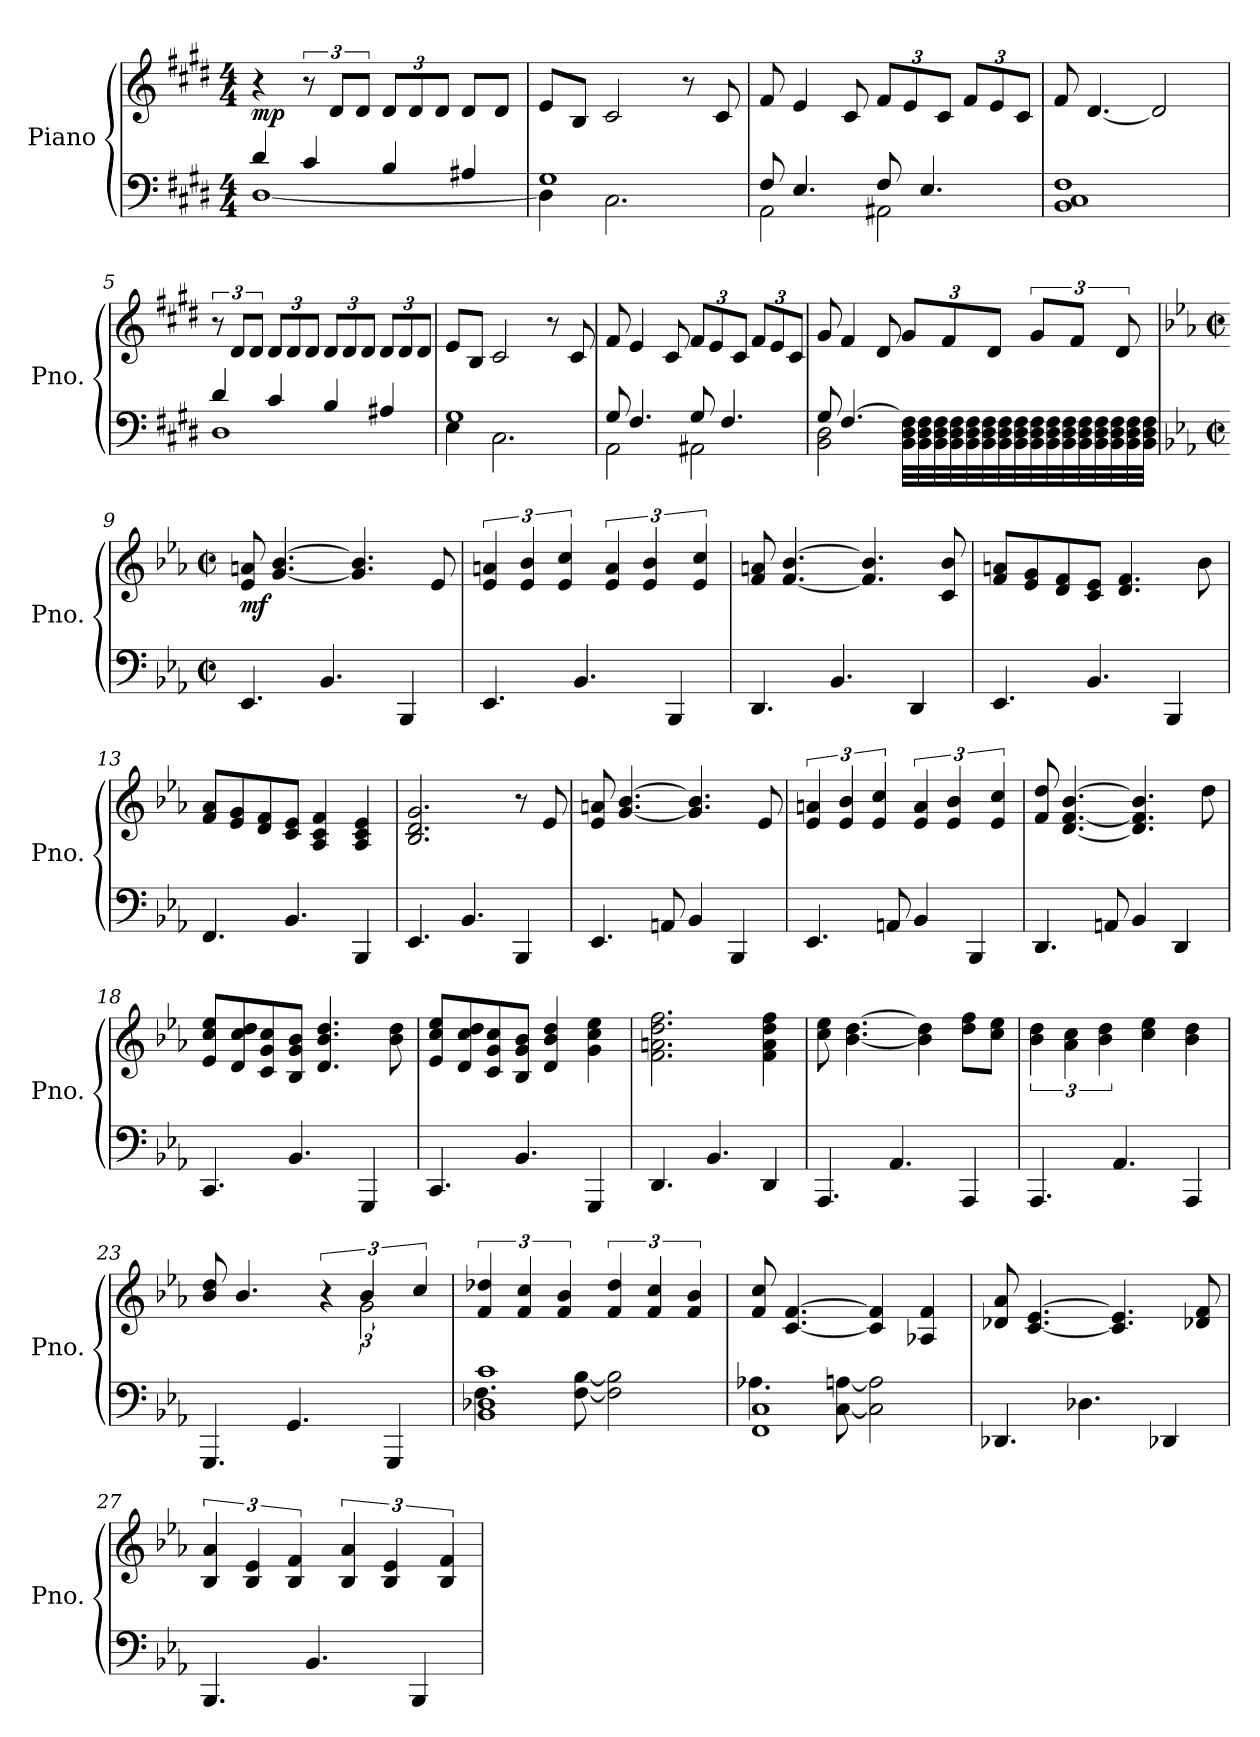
**kern	**kern	**dynam
*part1	*part1	*part1
*staff2	*staff1	*staff1/2
*I"Piano	*	*
*I'Pno.	*	*
*clefF4	*clefG2	*
*k[f#c#g#d#]	*k[f#c#g#d#]	*
*M4/4	*M4/4	*
*MM55	*MM55	*
=1	=1	=1
*^	*	*
!	!	!	!LO:DY:b
4d#/	[1D#	4r	mp
4c#/	.	12r	.
.	.	12d#/L	.
.	.	12d#/J	.
*	*	*Xbrackettup	*
4B/	.	12d#/L	.
.	.	12d#/	.
.	.	12d#/J	.
4A#X/	.	8d#/L	.
.	.	8d#/J	.
=2	=2	=2	=2
1G#	4D#\]	8e/L	.
.	.	8B/J	.
.	2.C#\	2c#/	.
.	.	8r	.
.	.	8c#/	.
=3	=3	=3	=3
8F#/	2AA\	8f#/	.
4.E/	.	4e/	.
.	.	8c#/	.
8F#/	2AA#X\	12f#/L	.
.	.	12e/	.
4.E/	.	.	.
.	.	12c#/J	.
.	.	12f#/L	.
.	.	12e/	.
.	.	12c#/J	.
*v	*v	*	*
=4	=4	=4
1BB 1C# 1F#	8f#/	.
.	[4.d#/	.
.	2d#/]	.
=5	=5	=5
*^	*	*
*	*	*brackettup	*
4d#/	1D#	12r	.
.	.	12d#/L	.
.	.	12d#/J	.
*	*	*Xbrackettup	*
4c#/	.	12d#/L	.
.	.	12d#/	.
.	.	12d#/J	.
4B/	.	12d#/L	.
.	.	12d#/	.
.	.	12d#/J	.
4A#X/	.	12d#/L	.
.	.	12d#/	.
.	.	12d#/J	.
!!LO:LB:g=z
=6	=6	=6	=6
1G#	4E\	8e/L	.
.	.	8B/J	.
.	2.C#\	2c#/	.
.	.	8r	.
.	.	8c#/	.
=7	=7	=7	=7
8G#/	2AA\	8f#/	.
4.F#/	.	4e/	.
.	.	8c#/	.
8G#/	2AA#X\	12f#/L	.
.	.	12e/	.
4.F#/	.	.	.
.	.	12c#/J	.
.	.	12f#/L	.
.	.	12e/	.
.	.	12c#/J	.
=8	=8	=8	=8
8G#/	2BB\ 2D#\	8g#/	.
[4.F#/	.	4f#/	.
.	.	8d#/	.
*tremolo	*	*	*
2rAyy	32BB\ 32D#\ 32F#\]LLL	12g#/L	.
.	32BB\ 32D#\ 32F#\	.	.
.	32BB\ 32D#\ 32F#\	.	.
.	.	12f#/	.
.	32BB\ 32D#\ 32F#\	.	.
.	32BB\ 32D#\ 32F#\	.	.
.	32BB\ 32D#\ 32F#\	.	.
.	.	12d#/J	.
.	32BB\ 32D#\ 32F#\	.	.
.	32BB\ 32D#\ 32F#\	.	.
*	*	*brackettup	*
.	32BB\ 32D#\ 32F#\	12g#/L	.
.	32BB\ 32D#\ 32F#\	.	.
.	32BB\ 32D#\ 32F#\	.	.
.	.	12f#/J	.
.	32BB\ 32D#\ 32F#\	.	.
.	32BB\ 32D#\ 32F#\	.	.
.	32BB\ 32D#\ 32F#\	.	.
.	.	12d#/	.
.	32BB\ 32D#\ 32F#\	.	.
.	32BB\ 32D#\ 32F#\JJJ	.	.
*Xtremolo	*	*	*
*v	*v	*	*
=9	=9	=9
*k[b-e-a-]	*k[b-e-a-]	*
*M2/2	*M2/2	*
*met(c|)	*met(c|)	*
*	*MM105	*
!	!	!LO:DY:b
4.EE-/	8e-/ 8an/	mf
.	[4.g/ [4.b-/	.
4.BB-/	.	.
.	4.g/] 4.b-/]	.
4BBB-/	.	.
.	8e-/	.
!!LO:LB:g=z
=10	=10	=10
4.EE-/	6e-/ 6an/	.
.	6e-/ 6b-/	.
.	6e-/ 6cc/	.
4.BB-/	.	.
.	6e-/ 6a/	.
.	6e-/ 6b-/	.
4BBB-/	.	.
.	6e-/ 6cc/	.
=11	=11	=11
4.DD/	8f/ 8an/	.
.	[4.f/ [4.b-/	.
4.BB-/	.	.
.	4.f/] 4.b-/]	.
4DD/	.	.
.	8c/ 8b-/	.
=12	=12	=12
4.EE-/	8f/ 8an/L	.
.	8e-/ 8g/	.
.	8d/ 8f/	.
4.BB-/	8c/ 8e-/J	.
.	4.d/ 4.f/	.
4BBB-/	.	.
.	8b-\	.
=13	=13	=13
4.FF/	8f/ 8a-/L	.
.	8e-/ 8g/	.
.	8d/ 8f/	.
4.BB-/	8c/ 8e-/J	.
.	4A-/ 4c/ 4f/	.
4BBB-/	4A-/ 4c/ 4e-/	.
=14	=14	=14
4.EE-/	2.B-/ 2.d/ 2.g/	.
4.BB-/	.	.
4BBB-/	8r	.
.	8e-/	.
=15	=15	=15
4.EE-/	8e-/ 8an/	.
.	[4.g/ [4.b-/	.
8AAn/	.	.
4BB-/	4.g/] 4.b-/]	.
4BBB-/	.	.
.	8e-/	.
!!LO:LB:g=z
=16	=16	=16
4.EE-/	6e-/ 6an/	.
.	6e-/ 6b-/	.
.	6e-/ 6cc/	.
8AAn/	.	.
4BB-/	6e-/ 6a/	.
.	6e-/ 6b-/	.
4BBB-/	.	.
.	6e-/ 6cc/	.
=17	=17	=17
4.DD/	8f/ 8dd/	.
.	[4.d/ [4.f/ [4.b-/	.
8AAn/	.	.
4BB-/	4.d/] 4.f/] 4.b-/]	.
4DD/	.	.
.	8dd\	.
=18	=18	=18
4.CC/	8e-/ 8cc/ 8ee-/L	.
.	8d/ 8cc/ 8dd/	.
.	8c/ 8g/ 8cc/	.
4.BB-/	8B-/ 8g/ 8b-/J	.
.	4.d/ 4.b-/ 4.dd/	.
4GGG/	.	.
.	8b-\ 8dd\	.
=19	=19	=19
4.CC/	8e-/ 8cc/ 8ee-/L	.
.	8d/ 8cc/ 8dd/	.
.	8c/ 8g/ 8cc/	.
4.BB-/	8B-/ 8g/ 8b-/J	.
.	4d/ 4b-/ 4dd/	.
4GGG/	4g\ 4cc\ 4ee-\	.
=20	=20	=20
4.DD/	2.f\ 2.an\ 2.dd\ 2.ff\	.
4.BB-/	.	.
4DD/	4f\ 4a\ 4dd\ 4ff\	.
=21	=21	=21
4.AAA-/	8cc\ 8ee-\	.
.	[4.b-\ [4.dd\	.
4.AA-/	.	.
.	4b-\] 4dd\]	.
4AAA-/	8dd\ 8ff\L	.
.	8cc\ 8ee-\J	.
!!LO:LB:g=z
=22	=22	=22
4.AAA-/	6b-\ 6dd\	.
.	6a-\ 6cc\	.
.	6b-\ 6dd\	.
4.AA-/	.	.
.	4cc\ 4ee-\	.
4AAA-/	4b-\ 4dd\	.
=23	=23	=23
*	*^	*
4.GGG/	8b-/ 8dd/	2ryy	.
.	4.b-/	.	.
4.GG/	.	.	.
.	6r	6ryy	.
.	6b-/	3g\	.
4GGG/	.	.	.
.	6cc/	.	.
*	*v	*v	*
=24	=24	=24
*^	*	*
1BB- 1D-X 1c	4.F\	6f/ 6dd-X/	.
.	.	6f/ 6cc/	.
.	.	6f/ 6b-/	.
.	[8F\ [8B-\	.	.
.	2F\] 2B-\]	6f/ 6dd-/	.
.	.	6f/ 6cc/	.
.	.	6f/ 6b-/	.
=25	=25	=25	=25
1FF 1C	4.A-X\	8f/ 8cc/	.
.	.	[4.c/ [4.f/	.
.	[8C\ [8An\	.	.
.	2C\] 2A\]	4c/] 4f/]	.
.	.	4A-X/ 4f/	.
*v	*v	*	*
=26	=26	=26
4.DD-X/	8d-X/ 8a-/	.
.	[4.c/ [4.e-/	.
4.D-X\	.	.
.	4.c/] 4.e-/]	.
4DD-X/	.	.
.	8d-X/ 8f/	.
=27	=27	=27
4.BBB-/	6B-/ 6a-/	.
.	6B-/ 6e-/	.
.	6B-/ 6f/	.
4.BB-/	.	.
.	6B-/ 6a-/	.
.	6B-/ 6e-/	.
4BBB-/	.	.
.	6B-/ 6f/	.
=	=	=
*-	*-	*-
